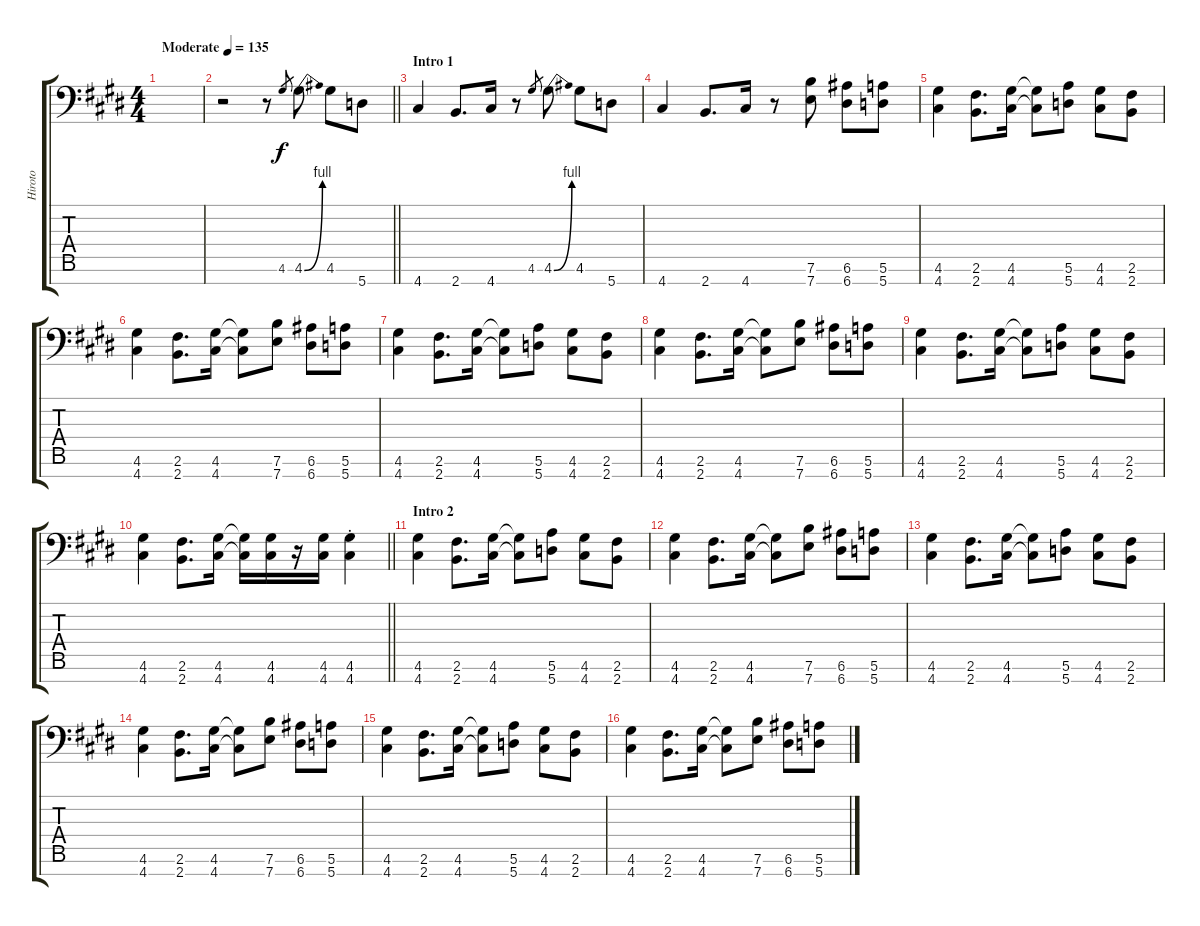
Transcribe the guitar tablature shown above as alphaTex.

\track ("Hiroto" "Hiroto") {instrument distortionguitar}
\staff {score tabs}
\tuning (E4 B3 G3 D3 A2 E2 A1) {hide}
\ts (4 4)
\tempo (135 "Moderate")
\clef f4
\ks e
|
\barLineRight lightlight
r.2 r.8 4.6.8{gr} 4.6{be (bend 0 0 60 4)}.8 4.6.8 5.7.8 |
\section ("" "Intro 1")
4.7.4 2.7.8{d} 4.7.16 r.8 4.6.8{gr} 4.6{be (bend 0 0 60 4)}.8 4.6.8 5.7.8 |
4.7.4 2.7.8{d} 4.7.16 r.8 (7.6 7.7).8 (6.6 6.7).8 (5.6 5.7).8 |
(4.6 4.7).4 (2.6 2.7).8{d} (4.6 4.7).16 (4.6{t} 4.7{t}).8 (5.6 5.7).8 (4.6 4.7).8 (2.6 2.7).8 |
(4.6 4.7).4 (2.6 2.7).8{d} (4.6 4.7).16 (4.6{t} 4.7{t}).8 (7.6 7.7).8 (6.6 6.7).8 (5.6 5.7).8 |
(4.6 4.7).4 (2.6 2.7).8{d} (4.6 4.7).16 (4.6{t} 4.7{t}).8 (5.6 5.7).8 (4.6 4.7).8 (2.6 2.7).8 |
(4.6 4.7).4 (2.6 2.7).8{d} (4.6 4.7).16 (4.6{t} 4.7{t}).8 (7.6 7.7).8 (6.6 6.7).8 (5.6 5.7).8 |
(4.6 4.7).4 (2.6 2.7).8{d} (4.6 4.7).16 (4.6{t} 4.7{t}).8 (5.6 5.7).8 (4.6 4.7).8 (2.6 2.7).8 |
\barLineRight lightlight
(4.6 4.7).4 (2.6 2.7).8{d} (4.6 4.7).16 (4.6{t} 4.7{t}).16 (4.6 4.7).16 r.16 (4.6 4.7).16 (4.6{st} 4.7{st}).4 |
\section ("" "Intro 2")
(4.6 4.7).4 (2.6 2.7).8{d} (4.6 4.7).16 (4.6{t} 4.7{t}).8 (5.6 5.7).8 (4.6 4.7).8 (2.6 2.7).8 |
(4.6 4.7).4 (2.6 2.7).8{d} (4.6 4.7).16 (4.6{t} 4.7{t}).8 (7.6 7.7).8 (6.6 6.7).8 (5.6 5.7).8 |
(4.6 4.7).4 (2.6 2.7).8{d} (4.6 4.7).16 (4.6{t} 4.7{t}).8 (5.6 5.7).8 (4.6 4.7).8 (2.6 2.7).8 |
(4.6 4.7).4 (2.6 2.7).8{d} (4.6 4.7).16 (4.6{t} 4.7{t}).8 (7.6 7.7).8 (6.6 6.7).8 (5.6 5.7).8 |
(4.6 4.7).4 (2.6 2.7).8{d} (4.6 4.7).16 (4.6{t} 4.7{t}).8 (5.6 5.7).8 (4.6 4.7).8 (2.6 2.7).8 |
(4.6 4.7).4 (2.6 2.7).8{d} (4.6 4.7).16 (4.6{t} 4.7{t}).8 (7.6 7.7).8 (6.6 6.7).8 (5.6 5.7).8
